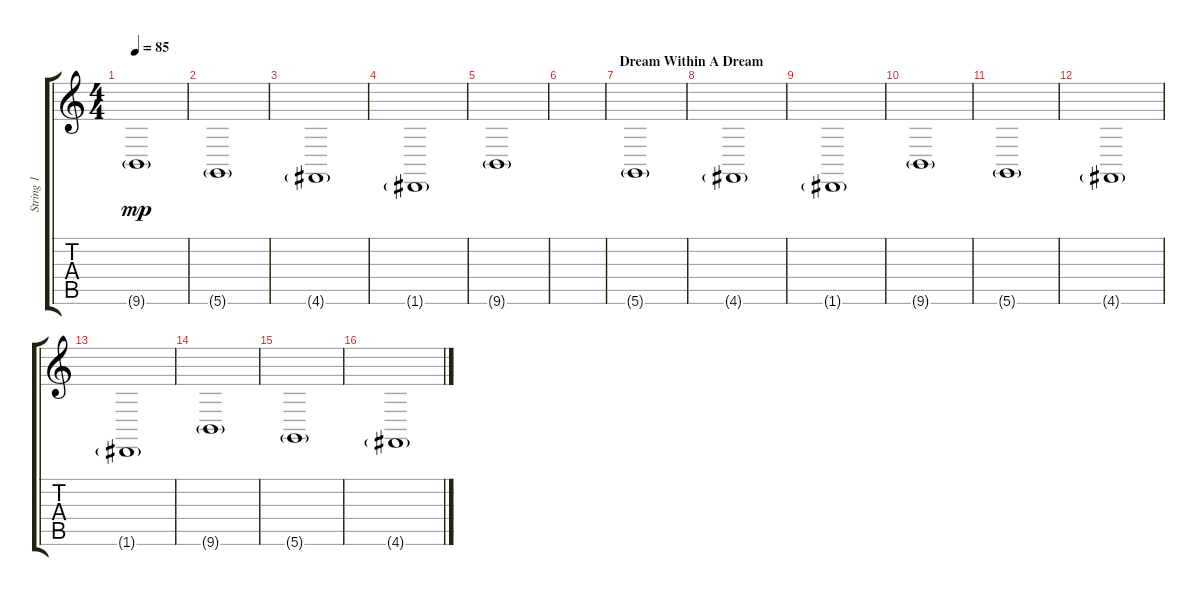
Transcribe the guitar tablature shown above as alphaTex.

\track ("String 1" "String 1") {instrument frenchhorn}
\staff {score tabs}
\tuning (E4 B3 G3 D3 A2 D2) {hide}
\ts (4 4)
\tempo 85
\clef g2
\ks c
9.6{g}.1{dy mp} |
5.6{g}.1 |
4.6{g}.1 |
1.6{g}.1 |
9.6{g}.1 |
|
\section ("" "Dream Within A Dream")
5.6{g}.1 |
4.6{g}.1 |
1.6{g}.1 |
9.6{g}.1 |
5.6{g}.1 |
4.6{g}.1 |
1.6{g}.1 |
9.6{g}.1 |
5.6{g}.1 |
4.6{g}.1
